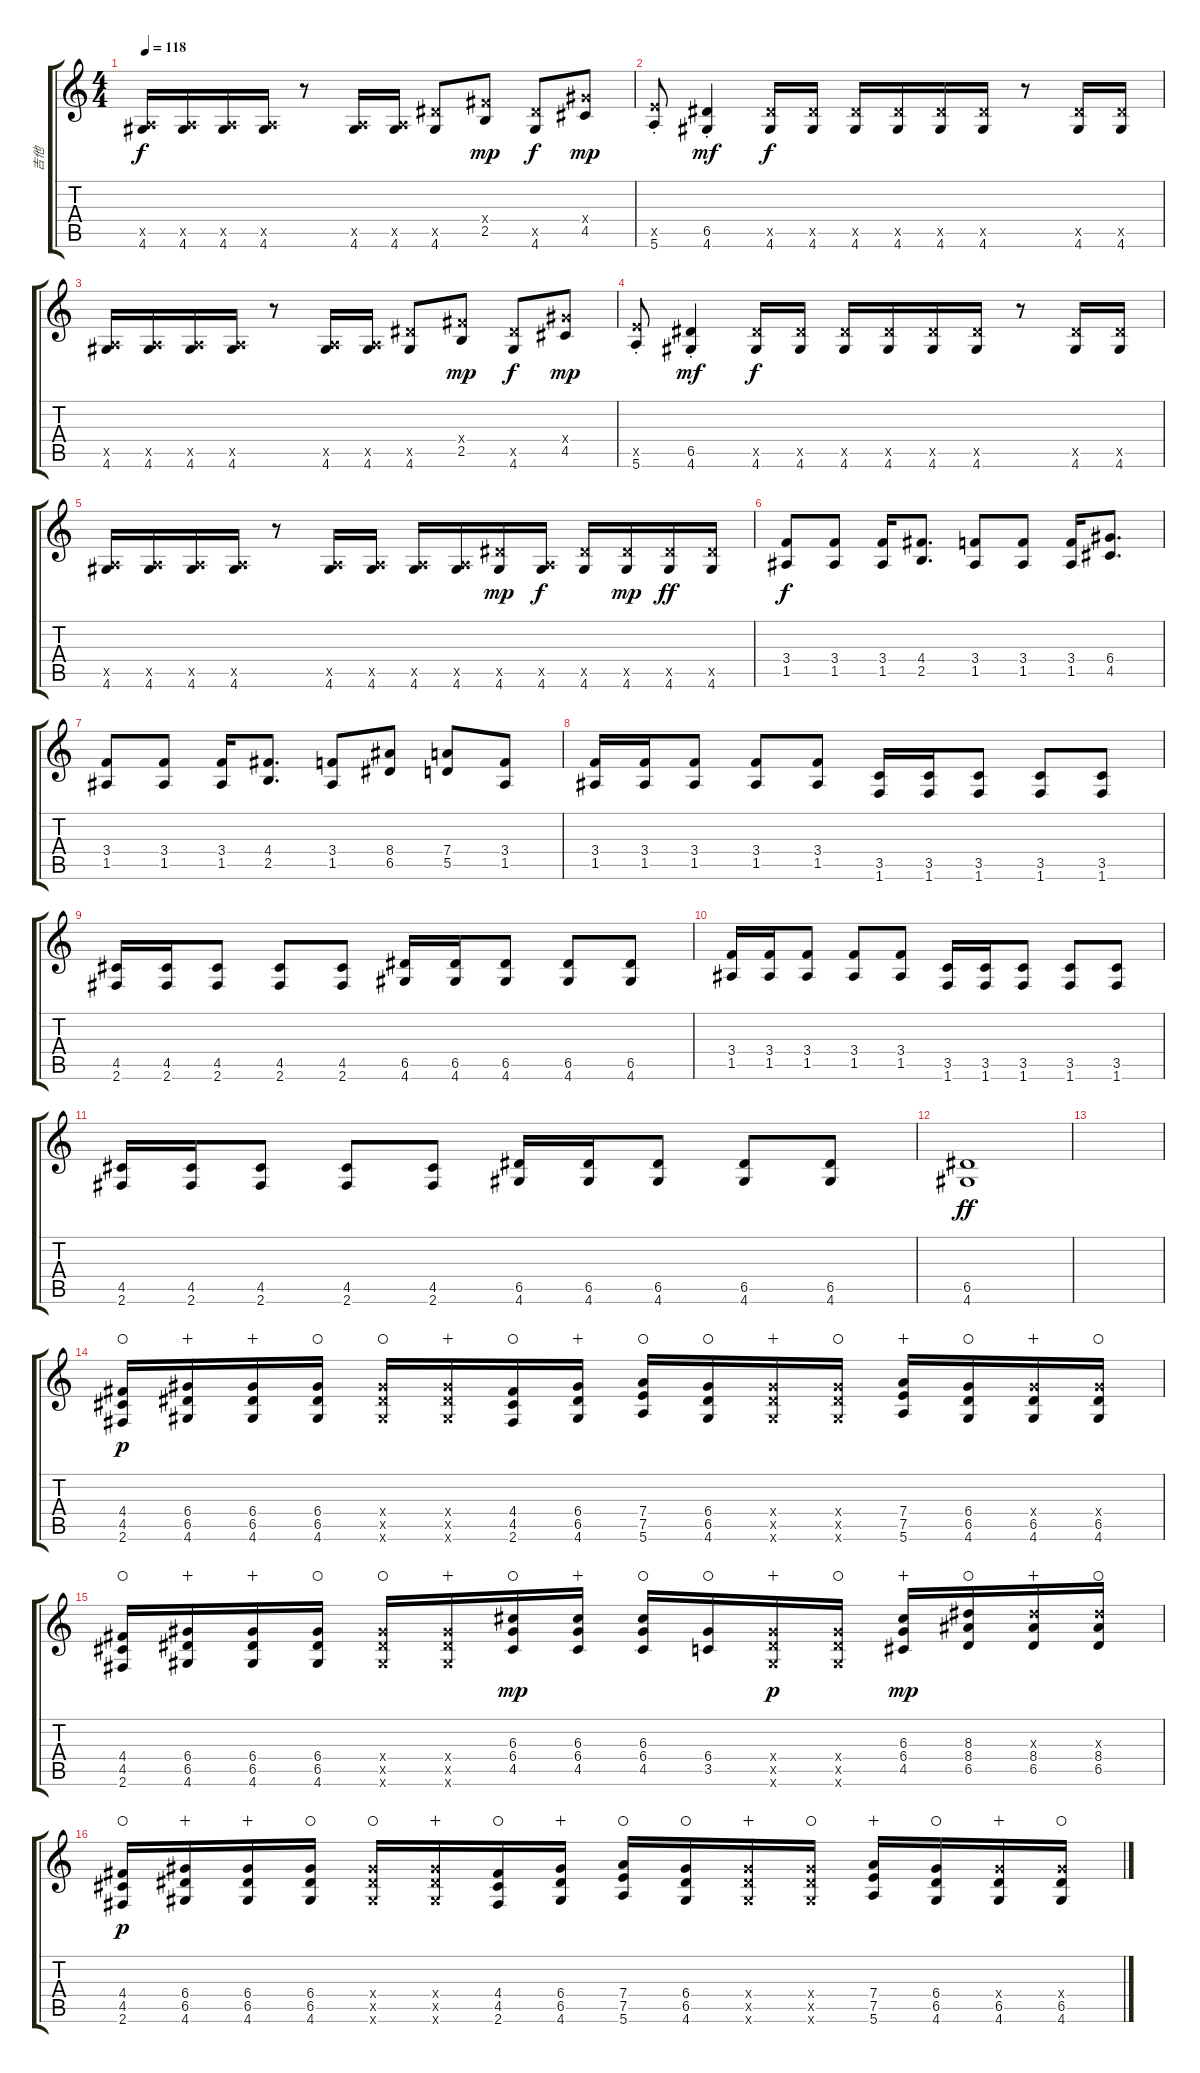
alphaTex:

\track ("吉他" "吉他") {instrument distortionguitar}
\staff {score tabs}
\tuning (E4 B3 G3 D3 A2 E2) {hide}
\ts (4 4)
\tempo 118
\clef g2
\ks c
(0.5{x} 4.6).16{dy f} (0.5{x} 4.6).16 (0.5{x} 4.6).16 (0.5{x} 4.6).16 r.8 (0.5{x} 4.6).16 (0.5{x} 4.6).16 (6.5{x} 4.6).8 (4.4{x} 2.5).8{dy mp} (6.5{x} 4.6).8{dy f} (6.4{x} 4.5).8{dy mp} |
(7.5{st x} 5.6).8 (6.5{st} 4.6{st}).4{dy mf} (6.5{x} 4.6).16{dy f} (6.5{x} 4.6).16 (6.5{x} 4.6).16 (6.5{x} 4.6).16 (6.5{x} 4.6).16 (6.5{x} 4.6).16 r.8 (6.5{x} 4.6).16 (6.5{x} 4.6).16 |
(0.5{x} 4.6).16 (0.5{x} 4.6).16 (0.5{x} 4.6).16 (0.5{x} 4.6).16 r.8 (0.5{x} 4.6).16 (0.5{x} 4.6).16 (6.5{x} 4.6).8 (4.4{x} 2.5).8{dy mp} (6.5{x} 4.6).8{dy f} (6.4{x} 4.5).8{dy mp} |
(7.5{st x} 5.6).8 (6.5{st} 4.6{st}).4{dy mf} (6.5{x} 4.6).16{dy f} (6.5{x} 4.6).16 (6.5{x} 4.6).16 (6.5{x} 4.6).16 (6.5{x} 4.6).16 (6.5{x} 4.6).16 r.8 (6.5{x} 4.6).16 (6.5{x} 4.6).16 |
(0.5{x} 4.6).16 (0.5{x} 4.6).16 (0.5{x} 4.6).16 (0.5{x} 4.6).16 r.8 (0.5{x} 4.6).16 (0.5{x} 4.6).16 (0.5{x} 4.6).16 (0.5{x} 4.6).16 (6.5{x} 4.6).16{dy mp} (0.5{x} 4.6).16{dy f} (6.5{x} 4.6).16 (6.5{x} 4.6).16{dy mp} (6.5{x} 4.6).16{dy ff} (6.5{x} 4.6).16 |
(3.4 1.5).8{dy f} (3.4 1.5).8 (3.4 1.5).16 (4.4 2.5).8{d} (3.4 1.5).8 (3.4 1.5).8 (3.4 1.5).16 (6.4 4.5).8{d} |
(3.4 1.5).8 (3.4 1.5).8 (3.4 1.5).16 (4.4 2.5).8{d} (3.4 1.5).8 (8.4 6.5).8 (7.4 5.5).8 (3.4 1.5).8 |
(3.4 1.5).16 (3.4 1.5).16 (3.4 1.5).8 (3.4 1.5).8 (3.4 1.5).8 (3.5 1.6).16 (3.5 1.6).16 (3.5 1.6).8 (3.5 1.6).8 (3.5 1.6).8 |
(4.5 2.6).16 (4.5 2.6).16 (4.5 2.6).8 (4.5 2.6).8 (4.5 2.6).8 (6.5 4.6).16 (6.5 4.6).16 (6.5 4.6).8 (6.5 4.6).8 (6.5 4.6).8 |
(3.4 1.5).16 (3.4 1.5).16 (3.4 1.5).8 (3.4 1.5).8 (3.4 1.5).8 (3.5 1.6).16 (3.5 1.6).16 (3.5 1.6).8 (3.5 1.6).8 (3.5 1.6).8 |
(4.5 2.6).16 (4.5 2.6).16 (4.5 2.6).8 (4.5 2.6).8 (4.5 2.6).8 (6.5 4.6).16 (6.5 4.6).16 (6.5 4.6).8 (6.5 4.6).8 (6.5 4.6).8 |
(6.5 4.6).1{dy ff} |
|
(4.4 4.5 2.6).16{dy p waho} (6.4 6.5 4.6).16{wahc} (6.4 6.5 4.6).16{wahc} (6.4 6.5 4.6).16{waho} (6.4{x} 6.5{x} 4.6{x}).16{waho} (6.4{x} 6.5{x} 4.6{x}).16{wahc} (4.4 4.5 2.6).16{waho} (6.4 6.5 4.6).16{wahc} (7.4 7.5 5.6).16{waho} (6.4 6.5 4.6).16{waho} (6.4{x} 6.5{x} 4.6{x}).16{wahc} (6.4{x} 6.5{x} 4.6{x}).16{waho} (7.4 7.5 5.6).16{wahc} (6.4 6.5 4.6).16{waho} (6.4{x} 6.5 4.6).16{wahc} (6.4{x} 6.5 4.6).16{waho} |
(4.4 4.5 2.6).16{waho} (6.4 6.5 4.6).16{wahc} (6.4 6.5 4.6).16{wahc} (6.4 6.5 4.6).16{waho} (6.4{x} 6.5{x} 4.6{x}).16{waho} (6.4{x} 6.5{x} 4.6{x}).16{wahc} (6.3 6.4 4.5).16{dy mp waho} (6.3 6.4 4.5).16{wahc} (6.3 6.4 4.5).16{waho} (6.4 3.5).16{waho} (6.4{x} 6.5{x} 4.6{x}).16{dy p wahc} (6.4{x} 6.5{x} 4.6{x}).16{waho} (6.3 6.4 4.5).16{dy mp wahc} (8.3 8.4 6.5).16{waho} (8.3{x} 8.4 6.5).16{wahc} (8.3{x} 8.4 6.5).16{waho} |
(4.4 4.5 2.6).16{dy p waho} (6.4 6.5 4.6).16{wahc} (6.4 6.5 4.6).16{wahc} (6.4 6.5 4.6).16{waho} (6.4{x} 6.5{x} 4.6{x}).16{waho} (6.4{x} 6.5{x} 4.6{x}).16{wahc} (4.4 4.5 2.6).16{waho} (6.4 6.5 4.6).16{wahc} (7.4 7.5 5.6).16{waho} (6.4 6.5 4.6).16{waho} (6.4{x} 6.5{x} 4.6{x}).16{wahc} (6.4{x} 6.5{x} 4.6{x}).16{waho} (7.4 7.5 5.6).16{wahc} (6.4 6.5 4.6).16{waho} (6.4{x} 6.5 4.6).16{wahc} (6.4{x} 6.5 4.6).16{waho}
